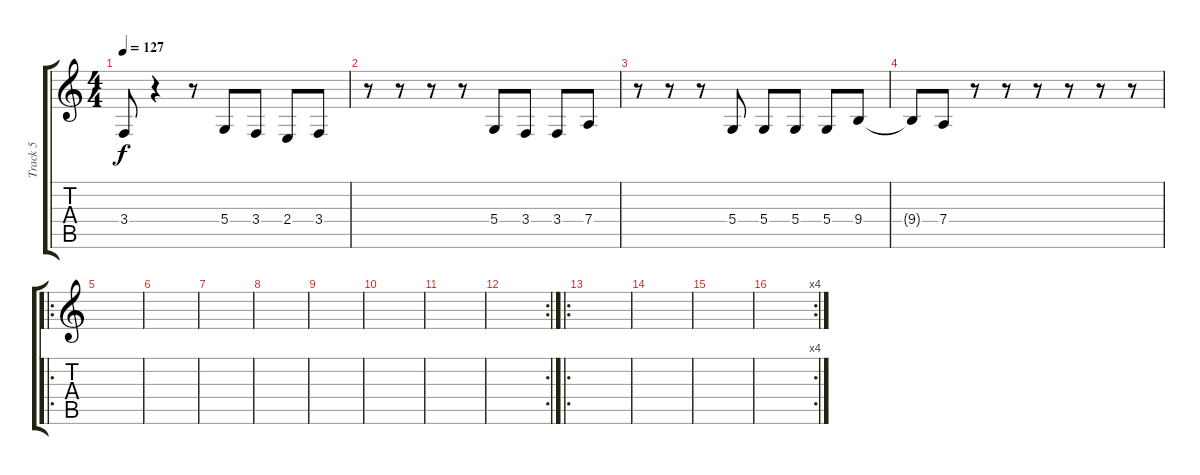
\track ("Track 5" "Track 5") {instrument lead6voice}
\staff {score tabs}
\tuning (E4 B3 G3 D3 A2 E2) {hide}
\ts (4 4)
\tempo 127
\clef g2
\ks c
3.4.8{dy f} r.4 r.8 5.4.8 3.4.8 2.4.8 3.4.8 |
r.8 r.8 r.8 r.8 5.4.8 3.4.8 3.4.8 7.4.8 |
r.8 r.8 r.8 5.4.8 5.4.8 5.4.8 5.4.8 9.4.8 |
9.4{t}.8 7.4.8 r.8 r.8 r.8 r.8 r.8 r.8 |
\ro
|
|
|
|
|
|
|
\rc 2
|
\ro
|
|
|
\rc 4
